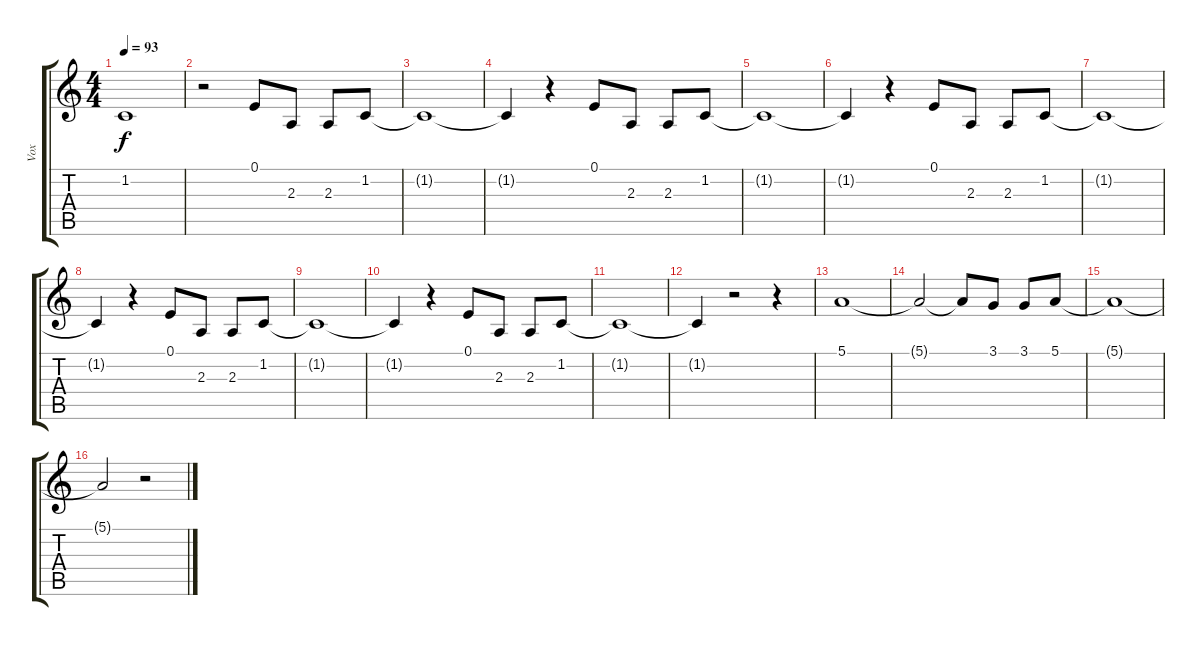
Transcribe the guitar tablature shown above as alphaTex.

\track ("Vox" "Vox") {instrument bassoon}
\staff {score tabs}
\tuning (E4 B3 G3 D3 A2 E2) {hide}
\ts (4 4)
\tempo 93
\clef g2
\ks c
1.2{t}.1{dy f} |
r.2 0.1.8 2.3.8 2.3.8 1.2.8 |
1.2{t}.1 |
1.2{t}.4 r.4 0.1.8 2.3.8 2.3.8 1.2.8 |
1.2{t}.1 |
1.2{t}.4 r.4 0.1.8 2.3.8 2.3.8 1.2.8 |
1.2{t}.1 |
1.2{t}.4 r.4 0.1.8 2.3.8 2.3.8 1.2.8 |
1.2{t}.1 |
1.2{t}.4 r.4 0.1.8 2.3.8 2.3.8 1.2.8 |
1.2{t}.1 |
1.2{t}.4 r.2 r.4 |
5.1.1 |
5.1{t}.2 5.1{t}.8 3.1.8 3.1.8 5.1.8 |
5.1{t}.1 |
5.1{t}.2 r.2
